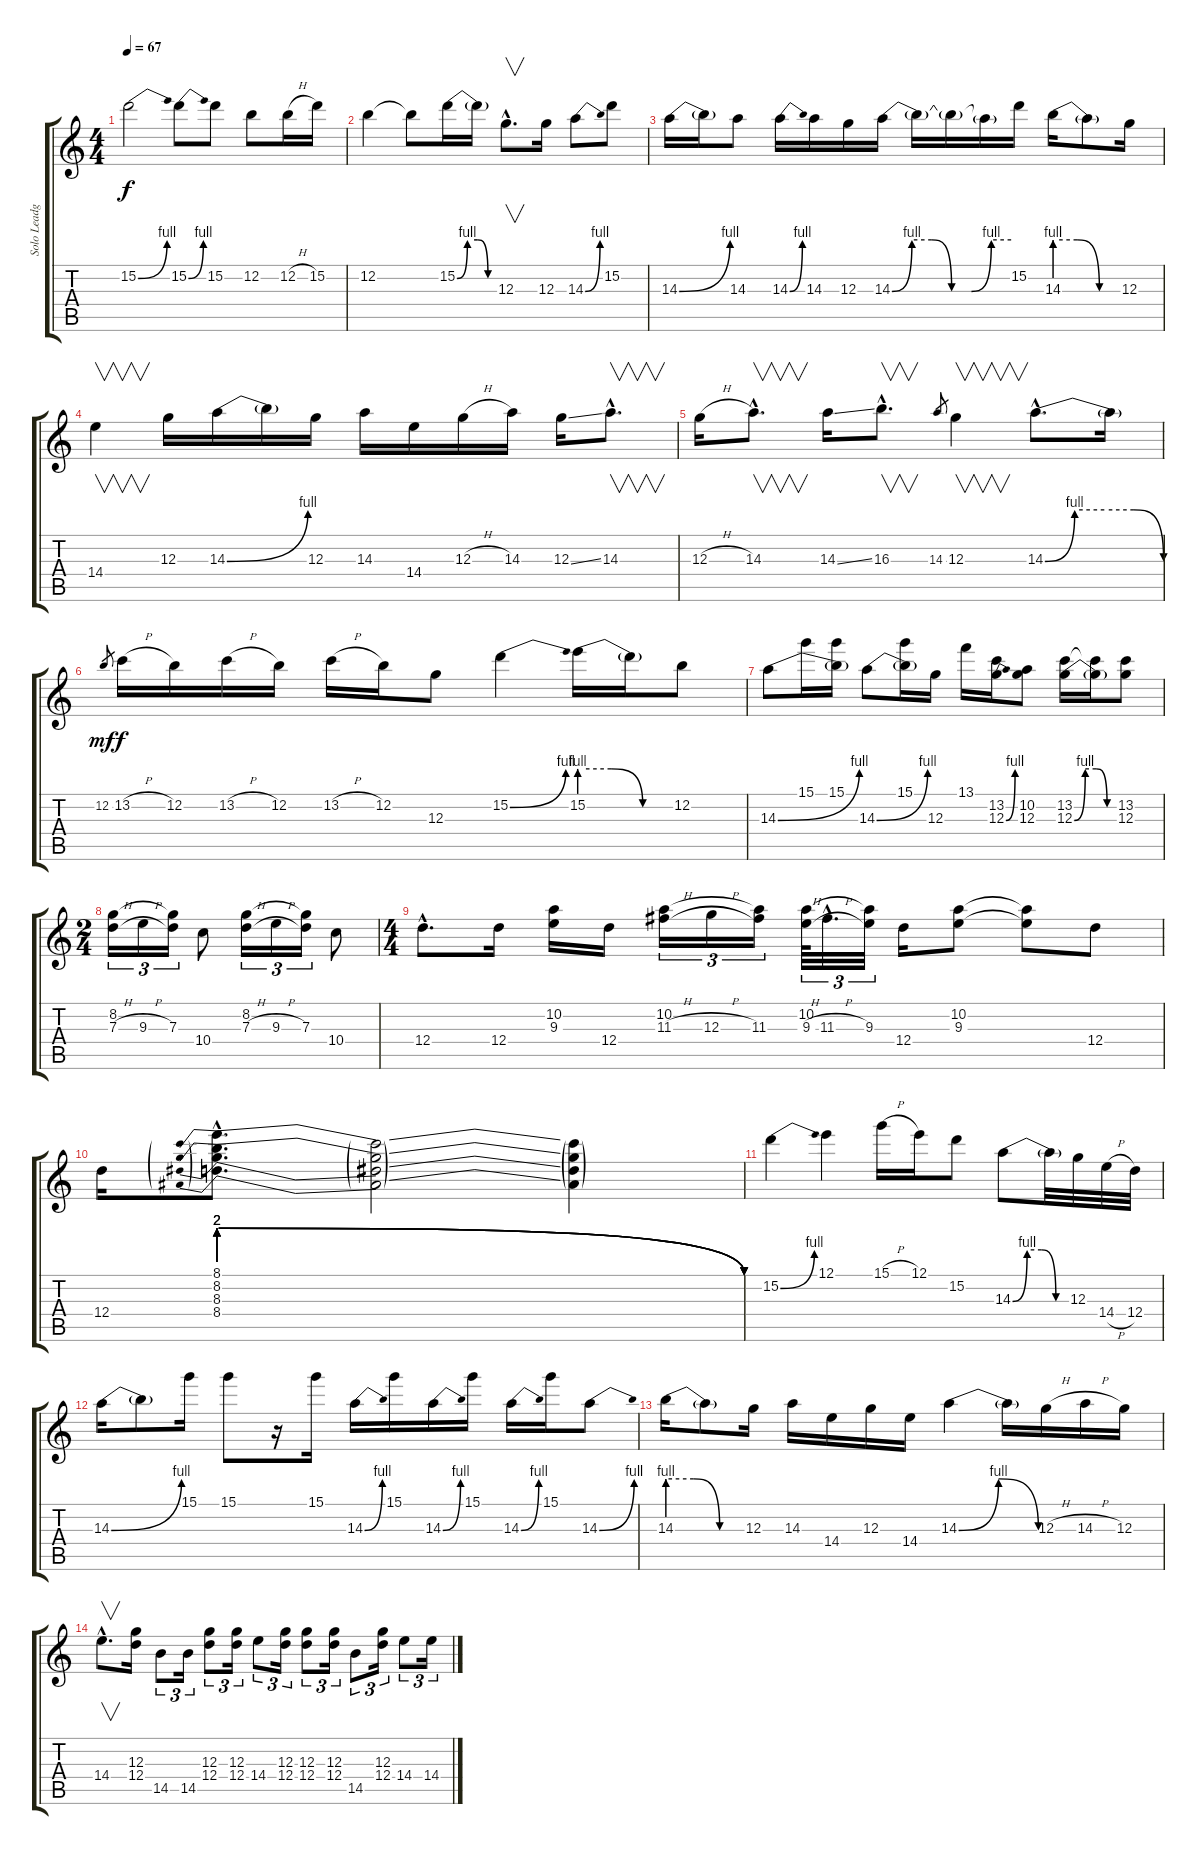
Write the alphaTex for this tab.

\track ("Solo Leadguitar" "Solo Leadg") {instrument electricguitarclean}
\staff {score tabs}
\tuning (E4 B3 G3 D3 A2 E2) {hide}
\ts (4 4)
\tempo 67
\clef g2
\ks c
15.2{be (bend 0 0 60 4)}.2{dy f volume 16 instrument overdrivenguitar} 15.2{be (bend 0 0 60 4)}.8 15.2.8 12.2.8 12.2{h}.16 15.2.16 |
12.2.4 12.2{t}.8 15.2{be (custom 0 0 15 4 30 4 45 0 60 0)}.16 15.2{t}.16 12.3{hac}.8{v d} 12.3.16 14.3{be (bend 0 0 60 4)}.8 15.2.8 |
14.3{be (bend 0 0 60 4)}.16 14.3{t}.16 14.3.8 14.3{be (bend 0 0 60 4)}.16 14.3.16 12.3.16 14.3{be (custom 0 0 10 4 20 4 30 0 40 0 50 4 60 4)}.16 14.3{t}.16 14.3{t}.16 14.3{t}.16 15.2.16 14.3{be (custom 0 4 20 4 40 0 60 0)}.16 14.3{t}.8 12.3.16 |
14.4.4{v} 12.3.16 14.3{be (bend 0 0 60 4)}.16 14.3{t}.16 12.3.16 14.3.16 14.4.16 12.3{h}.16 14.3.16 12.3{ss}.16 14.3{hac}.8{v d} |
12.3{h}.16 14.3{hac}.8{v d} 14.3{ss}.16 16.3{hac}.8{v d} 14.3.8{gr} 12.3.4{v} 14.3{be (custom 0 0 15 4 30 4 45 4 60 0) hac}.8{d} 14.3{t}.16 |
12.2.8{gr dy mf} 13.2{h}.16{dy f} 12.2.16 13.2{h}.16 12.2.16 13.2{h}.16 12.2.16 12.3.8 15.2{be (bend 0 0 60 4)}.4 15.2{be (custom 0 4 20 4 40 0 60 0)}.16 15.2{t}.16 12.2.8 |
14.3{be (bend 0 0 60 4)}.8 15.1.16 (15.1 14.3{t}).16 14.3{be (bend 0 0 60 4)}.8 (15.1 14.3{t}).16 12.3.16 13.1.16 (13.2 12.3{be (bend 0 0 60 4)}).16 (10.2 12.3).8 (13.2 12.3{be (custom 0 0 15 4 30 4 45 0 60 0)}).16 (13.2{t} 12.3{t}).16 (13.2 12.3).8 |
\ts (2 4)
(8.2 7.3{h}).16{tu (3 2)} 9.3{h}.16{tu (3 2)} (8.2{t} 7.3).16{tu (3 2)} 10.4.8 (8.2 7.3{h}).16{tu (3 2)} 9.3{h}.16{tu (3 2)} (8.2{t} 7.3).16{tu (3 2)} 10.4.8 |
\ts (4 4)
12.4{hac}.8{d} 12.4.16 (10.2 9.3).16 12.4.16 (10.2 11.3{h}).16{tu (3 2)} 12.3{h}.16{tu (3 2)} (10.2{t} 11.3).16{tu (3 2)} (10.2 9.3{h}).64{tu (3 2)} 11.3{h hac}.32{d tu (3 2)} (10.2{t} 9.3).32{tu (3 2)} 12.4.16 (10.2 9.3).8 (10.2{t} 9.3{t}).8 12.4.8 |
12.4.16 (8.1{be (prebendrelease 0 8 60 0) hac} 8.2{be (prebendrelease 0 8 60 0) hac} 8.3{be (prebendrelease 0 8 60 0) hac} 8.4{be (prebendrelease 0 8 60 0) hac}).8{d} (8.1{t} 8.2{t} 8.3{t} 8.4{t}).2 (8.1{t} 8.2{t} 8.3{t} 8.4{t}).4 |
15.2{be (bend 0 0 60 4)}.4 12.1.4 15.1{h}.16 12.1.16 15.2.8 14.3{be (custom 0 0 15 4 30 4 45 0 60 0)}.8 14.3{t}.32 12.3.32 14.4{h}.32 12.4.32 |
14.3{be (bend 0 0 60 4)}.16 14.3{t}.8 15.1.16 15.1.8 r.16 15.1.16 14.3{be (bend 0 0 60 4)}.16 15.1.16 14.3{be (bend 0 0 60 4)}.16 15.1.16 14.3{be (bend 0 0 60 4)}.16 15.1.16 14.3{be (bend 0 0 60 4)}.8 |
14.3{be (custom 0 4 20 4 40 0 60 0)}.16{volume 0} 14.3{t}.8 12.3.16 14.3.16 14.4.16 12.3.16 14.4.16 14.3{be (bendrelease 0 0 15 4 45 4 60 0)}.4 14.3{t}.16 12.3{h}.16 14.3{h}.16 12.3.16 |
14.4{hac}.8{v d} (12.3 12.4).16 14.5.8{tu (3 2)} 14.5.16{tu (3 2)} (12.3 12.4).8{tu (3 2)} (12.3 12.4).16{tu (3 2)} 14.4.8{tu (3 2)} (12.3 12.4).16{tu (3 2)} (12.3 12.4).8{tu (3 2)} (12.3 12.4).16{tu (3 2)} 14.5.8{tu (3 2)} (12.3 12.4).16{tu (3 2)} 14.4.8{tu (3 2)} 14.4.16{tu (3 2)}
